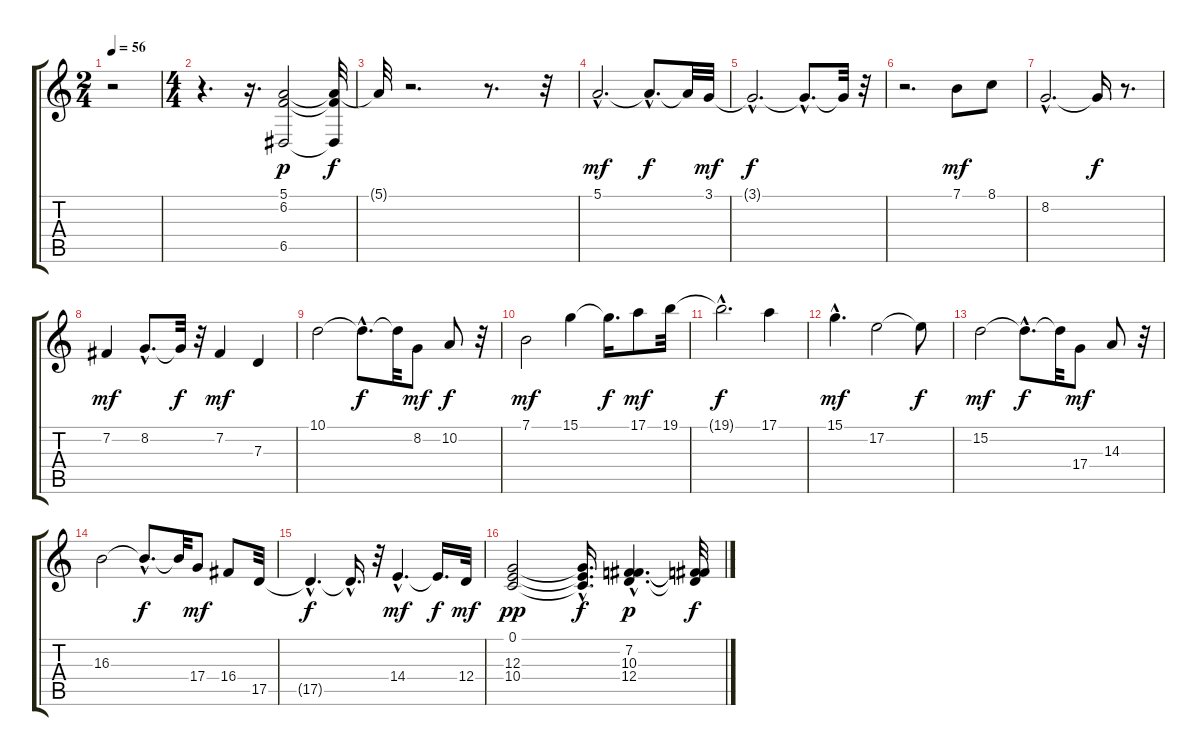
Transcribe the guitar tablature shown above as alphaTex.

\track "" {instrument synthstrings1}
\staff {score tabs}
\tuning (E4 B3 G3 D3 A2 E2) {hide}
\ts (2 4)
\tempo 56
\clef g2
\ks c
r.2{dy p} |
\ts (4 4)
r.4{d} r.16{d} (5.1 6.2 6.5).2 (5.1{t} 6.2{t} 6.5{t}).32{dy f} |
5.1{t}.32 r.2{d} r.8{d} r.32 |
5.1{hac}.2{d dy mf volume 14} 5.1{hac t}.8{d dy f} 5.1{t}.32 3.1.32{dy mf} |
3.1{hac t}.2{d dy f} 3.1{hac t}.8{d} 3.1{t}.32 r.32 |
r.2{d} 7.1.8{dy mf} 8.1.8 |
8.2{hac}.2{d} 8.2{t}.16{dy f} r.8{d} |
7.2.4{dy mf} 8.2{hac}.8{d} 8.2{t}.32{dy f} r.32 7.2.4{dy mf} 7.3.4 |
10.1.2 10.1{hac t}.8{d dy f} 10.1{t}.32 8.2.8{dy mf} 10.2.8{dy f} r.32 |
7.1.2{dy mf} 15.1.4 15.1{t}.16{d dy f} 17.1.8{dy mf} 19.1.32 |
19.1{hac t}.2{d dy f} 17.1.4 |
15.1{hac}.4{d dy mf} 17.2.2 17.2{t}.8{dy f} |
15.2.2{dy mf} 15.2{hac t}.8{d dy f} 15.2{t}.32 17.4.8{dy mf} 14.3.8 r.32 |
16.3.2 16.3{hac t}.8{d dy f} 16.3{t}.32 17.4.8{dy mf} 16.4.8 17.5.32 |
17.5{hac t}.4{d dy f} 17.5{hac t}.16{d} r.32 14.4{hac}.4{d dy mf} 14.4{t}.16{d dy f} 12.4.32{dy mf} |
(0.1 12.3 10.4).2{dy pp volume 6} (0.1{t} 12.3{hac t} 10.4{hac t}).16{d dy f} (7.2{hac} 10.3{hac} 12.4{hac}).4{d dy p} (7.2{t} 10.3{t} 12.4{t}).32{dy f}
